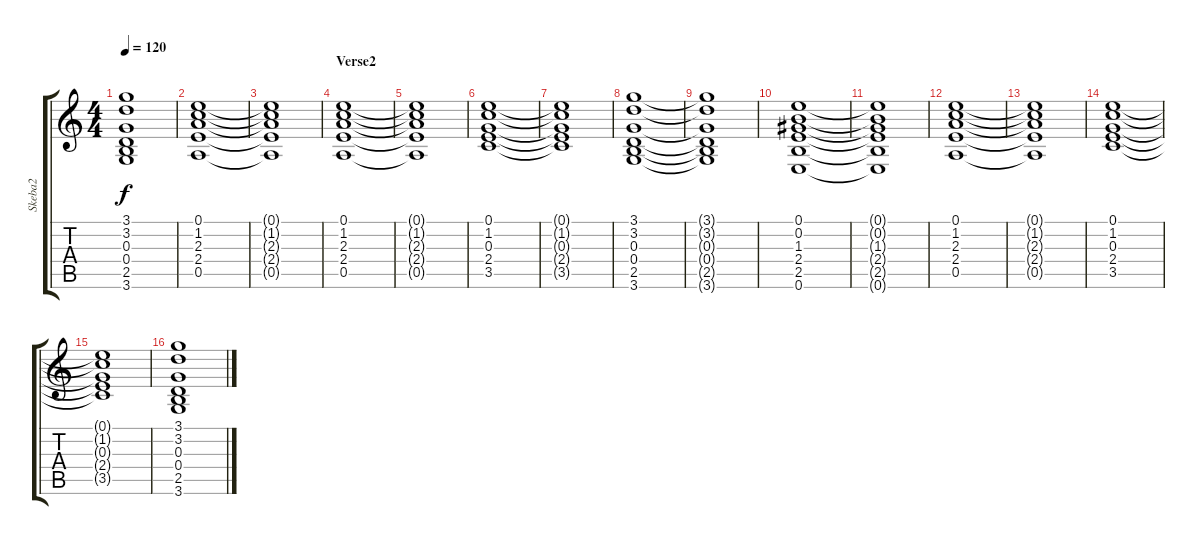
\track ("Skeba2" "Skeba2") {instrument overdrivenguitar}
\staff {score tabs}
\tuning (E4 B3 G3 D3 A2 E2) {hide}
\ts (4 4)
\tempo 120
\clef g2
\ks c
(3.1 3.2 0.3 0.4 2.5 3.6).1{dy f} |
(0.1 1.2 2.3 2.4 0.5).1 |
(0.1{t} 1.2{t} 2.3{t} 2.4{t} 0.5{t}).1 |
\section ("" "Verse2")
(0.1 1.2 2.3 2.4 0.5).1 |
(0.1{t} 1.2{t} 2.3{t} 2.4{t} 0.5{t}).1 |
(0.1 1.2 0.3 2.4 3.5).1 |
(0.1{t} 1.2{t} 0.3{t} 2.4{t} 3.5{t}).1 |
(3.1 3.2 0.3 0.4 2.5 3.6).1 |
(3.1{t} 3.2{t} 0.3{t} 0.4{t} 2.5{t} 3.6{t}).1 |
(0.1 0.2 1.3 2.4 2.5 0.6).1 |
(0.1{t} 0.2{t} 1.3{t} 2.4{t} 2.5{t} 0.6{t}).1 |
(0.1 1.2 2.3 2.4 0.5).1 |
(0.1{t} 1.2{t} 2.3{t} 2.4{t} 0.5{t}).1 |
(0.1 1.2 0.3 2.4 3.5).1 |
(0.1{t} 1.2{t} 0.3{t} 2.4{t} 3.5{t}).1 |
(3.1 3.2 0.3 0.4 2.5 3.6).1
